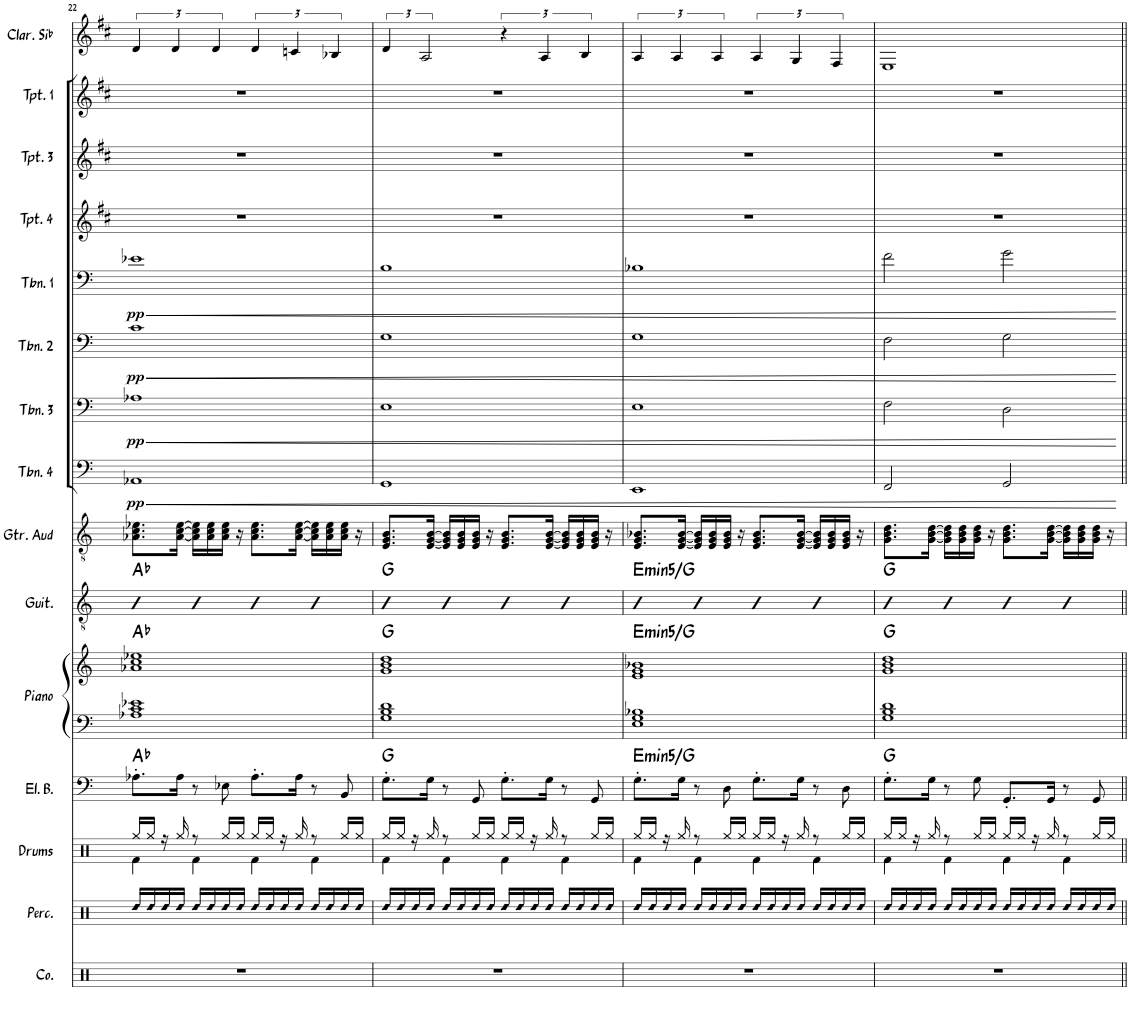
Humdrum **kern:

**kern	**kern	**kern	**kern	**harte	**kern	**kern	**harte	**kern	**harte	**kern	**kern	**dynam	**kern	**dynam	**kern	**dynam	**kern	**dynam	**kern	**kern	**kern	**kern
*part15	*part14	*part13	*part12	*part12	*part11	*part11	*part11	*part10	*part10	*part9	*part8	*part8	*part7	*part7	*part6	*part6	*part5	*part5	*part4	*part3	*part2	*part1
*staff16	*staff15	*staff14	*staff13	*	*staff12	*staff11	*	*staff10	*	*staff9	*staff8	*staff8	*staff7	*staff7	*staff6	*staff6	*staff5	*staff5	*staff4	*staff3	*staff2	*staff1
*I"Congas	*I"Percussion	*I"Drums	*I"Electric Bass	*	*I"Piano	*	*	*I"Guitar	*	*I"Guitar Audio	*I"Trombone 4	*	*I"Trombone 3	*	*I"Trombone 2	*	*I"Trombone 1	*	*I"Trumpet 4	*I"Trumpet 3	*I"Trumpet 1	*I"Clarinette en Sib
*I'Co.	*I'Perc.	*I'Drums	*I'El. B.	*	*I'Piano	*	*	*I'Guit.	*	*I'Gtr. Aud	*I'Tbn. 4	*	*I'Tbn. 3	*	*I'Tbn. 2	*	*I'Tbn. 1	*	*I'Tpt. 4	*I'Tpt. 3	*I'Tpt. 1	*I'Clar. Sib
!!LO:PB:g=z
*clefX	*clefX	*clefX	*clefF4	*	*clefF4	*clefG2	*	*clefGv2	*	*clefGv2	*clefF4	*	*clefF4	*	*clefF4	*	*clefF4	*	*clefG2	*clefG2	*clefG2	*clefG2
*	*	*	*Trd7c12	*	*	*	*	*	*	*	*	*	*	*	*	*	*	*	*Trd1c2	*Trd1c2	*Trd1c2	*Trd1c2
*k[]	*k[]	*k[]	*k[]	*	*k[]	*k[]	*	*k[]	*	*k[]	*k[]	*	*k[]	*	*k[]	*	*k[]	*	*k[f#c#]	*k[f#c#]	*k[f#c#]	*k[f#c#]
*M4/4	*M4/4	*M4/4	*M4/4	*	*M4/4	*M4/4	*	*M4/4	*	*M4/4	*M4/4	*	*M4/4	*	*M4/4	*	*M4/4	*	*M4/4	*M4/4	*M4/4	*M4/4
=22	=22	=22	=22	=22	=22	=22	=22	=22	=22	=22	=22	=22	=22	=22	=22	=22	=22	=22	=22	=22	=22	=22
!	!LO:N:head=diamond	!	!	!	!	!	!	!	!	!	!	!LO:HP:b	!	!LO:HP:b	!	!LO:HP:b	!	!LO:HP:b	!	!	!	!
*	*	*^	*	*	*	*	*	*	*	*	*	*	*	*	*	*	*	*	*	*	*	*
!	!	!	!	!	!	!	!	!	!	!	!	!	!LO:DY:n=1:b	!	!LO:DY:n=1:b	!	!LO:DY:n=1:b	!	!LO:DY:n=1:b	!	!	!	!
1r	16Rdd/LL	16Rgg/LL	4Rf\	8.A-X'\L	Ab:maj	1A-X 1c 1e-X	1a-X 1cc 1ee-X	Ab:maj	4B	Ab:maj	8.A-X\ 8.c\ 8.e-X\L	1AA-X	< pp	1A-X	< pp	1c	< pp	1e-X	< pp	1r	1r	1r	6d/
!	!LO:N:head=diamond	!	!	!	!	!	!	!	!	!	!	!	!	!	!	!	!	!	!	!	!	!	!
.	16Rdd/	16Rgg/JJ	.	.	.	.	.	.	.	.	.	.	.	.	.	.	.	.	.	.	.	.	.
!	!LO:N:head=diamond	!	!	!	!	!	!	!	!	!	!	!	!	!	!	!	!	!	!	!	!	!	!
.	16Rdd/	16r	.	.	.	.	.	.	.	.	.	.	.	.	.	.	.	.	.	.	.	.	.
.	.	.	.	.	.	.	.	.	.	.	.	.	.	.	.	.	.	.	.	.	.	.	6d/
!	!LO:N:head=diamond	!	!	!	!	!	!	!	!	!	!	!	!	!	!	!	!	!	!	!	!	!	!
.	16Rdd/JJ	16Rgg/	.	16A-\Jk	.	.	.	.	.	.	[16A-\ [16c\ [16e-\Jk	.	.	.	.	.	.	.	.	.	.	.	.
!	!LO:N:head=diamond	!	!	!	!	!	!	!	!	!	!	!	!	!	!	!	!	!	!	!	!	!	!
.	16Rdd/LL	8r	4Rf\	8r	.	.	.	.	4B	.	16A-\] 16c\] 16e-\]LL	.	.	.	.	.	.	.	.	.	.	.	.
!	!LO:N:head=diamond	!	!	!	!	!	!	!	!	!	!	!	!	!	!	!	!	!	!	!	!	!	!
.	16Rdd/	.	.	.	.	.	.	.	.	.	16A-\ 16c\ 16e-\	.	.	.	.	.	.	.	.	.	.	.	.
.	.	.	.	.	.	.	.	.	.	.	.	.	.	.	.	.	.	.	.	.	.	.	6d/
!	!LO:N:head=diamond	!	!	!	!	!	!	!	!	!	!	!	!	!	!	!	!	!	!	!	!	!	!
.	16Rdd/	16Rgg/LL	.	8E-X\	.	.	.	.	.	.	16A-\ 16c\ 16e-\JJ	.	.	.	.	.	.	.	.	.	.	.	.
!	!LO:N:head=diamond	!	!	!	!	!	!	!	!	!	!	!	!	!	!	!	!	!	!	!	!	!	!
.	16Rdd/JJ	16Rgg/JJ	.	.	.	.	.	.	.	.	16r	.	.	.	.	.	.	.	.	.	.	.	.
!	!LO:N:head=diamond	!	!	!	!	!	!	!	!	!	!	!	!	!	!	!	!	!	!	!	!	!	!
.	16Rdd/LL	16Rgg/LL	4Rf\	8.A-'\L	.	.	.	.	4B	.	8.A-\ 8.c\ 8.e-\L	.	.	.	.	.	.	.	.	.	.	.	6d/
!	!LO:N:head=diamond	!	!	!	!	!	!	!	!	!	!	!	!	!	!	!	!	!	!	!	!	!	!
.	16Rdd/	16Rgg/JJ	.	.	.	.	.	.	.	.	.	.	.	.	.	.	.	.	.	.	.	.	.
!	!LO:N:head=diamond	!	!	!	!	!	!	!	!	!	!	!	!	!	!	!	!	!	!	!	!	!	!
.	16Rdd/	16r	.	.	.	.	.	.	.	.	.	.	.	.	.	.	.	.	.	.	.	.	.
.	.	.	.	.	.	.	.	.	.	.	.	.	.	.	.	.	.	.	.	.	.	.	6cn/
!	!LO:N:head=diamond	!	!	!	!	!	!	!	!	!	!	!	!	!	!	!	!	!	!	!	!	!	!
.	16Rdd/JJ	16Rgg/	.	16A-\Jk	.	.	.	.	.	.	[16A-\ [16c\ [16e-\Jk	.	.	.	.	.	.	.	.	.	.	.	.
!	!LO:N:head=diamond	!	!	!	!	!	!	!	!	!	!	!	!	!	!	!	!	!	!	!	!	!	!
.	16Rdd/LL	8r	4Rf\	8r	.	.	.	.	4B	.	16A-\] 16c\] 16e-\]LL	.	.	.	.	.	.	.	.	.	.	.	.
!	!LO:N:head=diamond	!	!	!	!	!	!	!	!	!	!	!	!	!	!	!	!	!	!	!	!	!	!
.	16Rdd/	.	.	.	.	.	.	.	.	.	16A-\ 16c\ 16e-\	.	.	.	.	.	.	.	.	.	.	.	.
.	.	.	.	.	.	.	.	.	.	.	.	.	.	.	.	.	.	.	.	.	.	.	6B-X/
!	!LO:N:head=diamond	!	!	!	!	!	!	!	!	!	!	!	!	!	!	!	!	!	!	!	!	!	!
.	16Rdd/	16Rgg/LL	.	8BB/	.	.	.	.	.	.	16A-\ 16c\ 16e-\JJ	.	.	.	.	.	.	.	.	.	.	.	.
!	!LO:N:head=diamond	!	!	!	!	!	!	!	!	!	!	!	!	!	!	!	!	!	!	!	!	!	!
.	16Rdd/JJ	16Rgg/JJ	.	.	.	.	.	.	.	.	16r	.	.	.	.	.	.	.	.	.	.	.	.
=23	=23	=23	=23	=23	=23	=23	=23	=23	=23	=23	=23	=23	=23	=23	=23	=23	=23	=23	=23	=23	=23	=23	=23
!	!LO:N:head=diamond	!	!	!	!	!	!	!	!	!	!	!	!	!	!	!	!	!	!	!	!	!	!
1r	16Rdd/LL	16Rgg/LL	4Rf\	8.G'\L	G:maj	1G 1B 1d	1g 1b 1dd	G:maj	4B	G:maj	8.E/ 8.G/ 8.B/L	1GG	.	1E	.	1G	.	1B	.	1r	1r	1r	6d/
!	!LO:N:head=diamond	!	!	!	!	!	!	!	!	!	!	!	!	!	!	!	!	!	!	!	!	!	!
.	16Rdd/	16Rgg/JJ	.	.	.	.	.	.	.	.	.	.	.	.	.	.	.	.	.	.	.	.	.
!	!LO:N:head=diamond	!	!	!	!	!	!	!	!	!	!	!	!	!	!	!	!	!	!	!	!	!	!
.	16Rdd/	16r	.	.	.	.	.	.	.	.	.	.	.	.	.	.	.	.	.	.	.	.	.
.	.	.	.	.	.	.	.	.	.	.	.	.	.	.	.	.	.	.	.	.	.	.	3A/
!	!LO:N:head=diamond	!	!	!	!	!	!	!	!	!	!	!	!	!	!	!	!	!	!	!	!	!	!
.	16Rdd/JJ	16Rgg/	.	16G\Jk	.	.	.	.	.	.	[16E/ [16G/ [16B/Jk	.	.	.	.	.	.	.	.	.	.	.	.
!	!LO:N:head=diamond	!	!	!	!	!	!	!	!	!	!	!	!	!	!	!	!	!	!	!	!	!	!
.	16Rdd/LL	8r	4Rf\	8r	.	.	.	.	4B	.	16E/] 16G/] 16B/]LL	.	.	.	.	.	.	.	.	.	.	.	.
!	!LO:N:head=diamond	!	!	!	!	!	!	!	!	!	!	!	!	!	!	!	!	!	!	!	!	!	!
.	16Rdd/	.	.	.	.	.	.	.	.	.	16E/ 16G/ 16B/	.	.	.	.	.	.	.	.	.	.	.	.
!	!LO:N:head=diamond	!	!	!	!	!	!	!	!	!	!	!	!	!	!	!	!	!	!	!	!	!	!
.	16Rdd/	16Rgg/LL	.	8GG/	.	.	.	.	.	.	16E/ 16G/ 16B/JJ	.	.	.	.	.	.	.	.	.	.	.	.
!	!LO:N:head=diamond	!	!	!	!	!	!	!	!	!	!	!	!	!	!	!	!	!	!	!	!	!	!
.	16Rdd/JJ	16Rgg/JJ	.	.	.	.	.	.	.	.	16r	.	.	.	.	.	.	.	.	.	.	.	.
!	!LO:N:head=diamond	!	!	!	!	!	!	!	!	!	!	!	!	!	!	!	!	!	!	!	!	!	!
.	16Rdd/LL	16Rgg/LL	4Rf\	8.G'\L	.	.	.	.	4B	.	8.E/ 8.G/ 8.B/L	.	.	.	.	.	.	.	.	.	.	.	6r
!	!LO:N:head=diamond	!	!	!	!	!	!	!	!	!	!	!	!	!	!	!	!	!	!	!	!	!	!
.	16Rdd/	16Rgg/JJ	.	.	.	.	.	.	.	.	.	.	.	.	.	.	.	.	.	.	.	.	.
!	!LO:N:head=diamond	!	!	!	!	!	!	!	!	!	!	!	!	!	!	!	!	!	!	!	!	!	!
.	16Rdd/	16r	.	.	.	.	.	.	.	.	.	.	.	.	.	.	.	.	.	.	.	.	.
.	.	.	.	.	.	.	.	.	.	.	.	.	.	.	.	.	.	.	.	.	.	.	6A/
!	!LO:N:head=diamond	!	!	!	!	!	!	!	!	!	!	!	!	!	!	!	!	!	!	!	!	!	!
.	16Rdd/JJ	16Rgg/	.	16G\Jk	.	.	.	.	.	.	[16E/ [16G/ [16B/Jk	.	.	.	.	.	.	.	.	.	.	.	.
!	!LO:N:head=diamond	!	!	!	!	!	!	!	!	!	!	!	!	!	!	!	!	!	!	!	!	!	!
.	16Rdd/LL	8r	4Rf\	8r	.	.	.	.	4B	.	16E/] 16G/] 16B/]LL	.	.	.	.	.	.	.	.	.	.	.	.
!	!LO:N:head=diamond	!	!	!	!	!	!	!	!	!	!	!	!	!	!	!	!	!	!	!	!	!	!
.	16Rdd/	.	.	.	.	.	.	.	.	.	16E/ 16G/ 16B/	.	.	.	.	.	.	.	.	.	.	.	.
.	.	.	.	.	.	.	.	.	.	.	.	.	.	.	.	.	.	.	.	.	.	.	6B/
!	!LO:N:head=diamond	!	!	!	!	!	!	!	!	!	!	!	!	!	!	!	!	!	!	!	!	!	!
.	16Rdd/	16Rgg/LL	.	8GG/	.	.	.	.	.	.	16E/ 16G/ 16B/JJ	.	.	.	.	.	.	.	.	.	.	.	.
!	!LO:N:head=diamond	!	!	!	!	!	!	!	!	!	!	!	!	!	!	!	!	!	!	!	!	!	!
.	16Rdd/JJ	16Rgg/JJ	.	.	.	.	.	.	.	.	16r	.	.	.	.	.	.	.	.	.	.	.	.
=24	=24	=24	=24	=24	=24	=24	=24	=24	=24	=24	=24	=24	=24	=24	=24	=24	=24	=24	=24	=24	=24	=24	=24
!	!LO:N:head=diamond	!	!	!	!LO:H:kt=min5	!	!	!LO:H:kt=min5	!	!LO:H:kt=min5	!	!	!	!	!	!	!	!	!	!	!	!	!
1r	16Rdd/LL	16Rgg/LL	4Rf\	8.G'\L	E:(1,5)/b3	1E 1G 1B-X	1e 1g 1b-X	E:(1,5)/b3	4B	E:(1,5)/b3	8.E/ 8.G/ 8.B-X/L	1EE	.	1E	.	1G	.	1B-X	.	1r	1r	1r	6A/
!	!LO:N:head=diamond	!	!	!	!	!	!	!	!	!	!	!	!	!	!	!	!	!	!	!	!	!	!
.	16Rdd/	16Rgg/JJ	.	.	.	.	.	.	.	.	.	.	.	.	.	.	.	.	.	.	.	.	.
!	!LO:N:head=diamond	!	!	!	!	!	!	!	!	!	!	!	!	!	!	!	!	!	!	!	!	!	!
.	16Rdd/	16r	.	.	.	.	.	.	.	.	.	.	.	.	.	.	.	.	.	.	.	.	.
.	.	.	.	.	.	.	.	.	.	.	.	.	.	.	.	.	.	.	.	.	.	.	6A/
!	!LO:N:head=diamond	!	!	!	!	!	!	!	!	!	!	!	!	!	!	!	!	!	!	!	!	!	!
.	16Rdd/JJ	16Rgg/	.	16G\Jk	.	.	.	.	.	.	[16E/ [16G/ [16B-/Jk	.	.	.	.	.	.	.	.	.	.	.	.
!	!LO:N:head=diamond	!	!	!	!	!	!	!	!	!	!	!	!	!	!	!	!	!	!	!	!	!	!
.	16Rdd/LL	8r	4Rf\	8r	.	.	.	.	4B	.	16E/] 16G/] 16B-/]LL	.	.	.	.	.	.	.	.	.	.	.	.
!	!LO:N:head=diamond	!	!	!	!	!	!	!	!	!	!	!	!	!	!	!	!	!	!	!	!	!	!
.	16Rdd/	.	.	.	.	.	.	.	.	.	16E/ 16G/ 16B-/	.	.	.	.	.	.	.	.	.	.	.	.
.	.	.	.	.	.	.	.	.	.	.	.	.	.	.	.	.	.	.	.	.	.	.	6A/
!	!LO:N:head=diamond	!	!	!	!	!	!	!	!	!	!	!	!	!	!	!	!	!	!	!	!	!	!
.	16Rdd/	16Rgg/LL	.	8D\	.	.	.	.	.	.	16E/ 16G/ 16B-/JJ	.	.	.	.	.	.	.	.	.	.	.	.
!	!LO:N:head=diamond	!	!	!	!	!	!	!	!	!	!	!	!	!	!	!	!	!	!	!	!	!	!
.	16Rdd/JJ	16Rgg/JJ	.	.	.	.	.	.	.	.	16r	.	.	.	.	.	.	.	.	.	.	.	.
!	!LO:N:head=diamond	!	!	!	!	!	!	!	!	!	!	!	!	!	!	!	!	!	!	!	!	!	!
.	16Rdd/LL	16Rgg/LL	4Rf\	8.G'\L	.	.	.	.	4B	.	8.E/ 8.G/ 8.B-/L	.	.	.	.	.	.	.	.	.	.	.	6A/
!	!LO:N:head=diamond	!	!	!	!	!	!	!	!	!	!	!	!	!	!	!	!	!	!	!	!	!	!
.	16Rdd/	16Rgg/JJ	.	.	.	.	.	.	.	.	.	.	.	.	.	.	.	.	.	.	.	.	.
!	!LO:N:head=diamond	!	!	!	!	!	!	!	!	!	!	!	!	!	!	!	!	!	!	!	!	!	!
.	16Rdd/	16r	.	.	.	.	.	.	.	.	.	.	.	.	.	.	.	.	.	.	.	.	.
.	.	.	.	.	.	.	.	.	.	.	.	.	.	.	.	.	.	.	.	.	.	.	6G/
!	!LO:N:head=diamond	!	!	!	!	!	!	!	!	!	!	!	!	!	!	!	!	!	!	!	!	!	!
.	16Rdd/JJ	16Rgg/	.	16G\Jk	.	.	.	.	.	.	[16E/ [16G/ [16B-/Jk	.	.	.	.	.	.	.	.	.	.	.	.
!	!LO:N:head=diamond	!	!	!	!	!	!	!	!	!	!	!	!	!	!	!	!	!	!	!	!	!	!
.	16Rdd/LL	8r	4Rf\	8r	.	.	.	.	4B	.	16E/] 16G/] 16B-/]LL	.	.	.	.	.	.	.	.	.	.	.	.
!	!LO:N:head=diamond	!	!	!	!	!	!	!	!	!	!	!	!	!	!	!	!	!	!	!	!	!	!
.	16Rdd/	.	.	.	.	.	.	.	.	.	16E/ 16G/ 16B-/	.	.	.	.	.	.	.	.	.	.	.	.
.	.	.	.	.	.	.	.	.	.	.	.	.	.	.	.	.	.	.	.	.	.	.	6F#/
!	!LO:N:head=diamond	!	!	!	!	!	!	!	!	!	!	!	!	!	!	!	!	!	!	!	!	!	!
.	16Rdd/	16Rgg/LL	.	8D\	.	.	.	.	.	.	16E/ 16G/ 16B-/JJ	.	.	.	.	.	.	.	.	.	.	.	.
!	!LO:N:head=diamond	!	!	!	!	!	!	!	!	!	!	!	!	!	!	!	!	!	!	!	!	!	!
.	16Rdd/JJ	16Rgg/JJ	.	.	.	.	.	.	.	.	16r	.	.	.	.	.	.	.	.	.	.	.	.
=25	=25	=25	=25	=25	=25	=25	=25	=25	=25	=25	=25	=25	=25	=25	=25	=25	=25	=25	=25	=25	=25	=25	=25
!	!LO:N:head=diamond	!	!	!	!	!	!	!	!	!	!	!	!	!	!	!	!	!	!	!	!	!	!
1r	16Rdd/LL	16Rgg/LL	4Rf\	8.G'\L	G:maj	1G 1B 1d	1g 1b 1dd	G:maj	4B	G:maj	8.G\ 8.B\ 8.d\L	2FF/	.	2F\	.	2F\	.	2f\	.	1r	1r	1r	1E
!	!LO:N:head=diamond	!	!	!	!	!	!	!	!	!	!	!	!	!	!	!	!	!	!	!	!	!	!
.	16Rdd/	16Rgg/JJ	.	.	.	.	.	.	.	.	.	.	.	.	.	.	.	.	.	.	.	.	.
!	!LO:N:head=diamond	!	!	!	!	!	!	!	!	!	!	!	!	!	!	!	!	!	!	!	!	!	!
.	16Rdd/	16r	.	.	.	.	.	.	.	.	.	.	.	.	.	.	.	.	.	.	.	.	.
!	!LO:N:head=diamond	!	!	!	!	!	!	!	!	!	!	!	!	!	!	!	!	!	!	!	!	!	!
.	16Rdd/JJ	16Rgg/	.	16G\Jk	.	.	.	.	.	.	[16G\ [16B\ [16d\Jk	.	.	.	.	.	.	.	.	.	.	.	.
!	!LO:N:head=diamond	!	!	!	!	!	!	!	!	!	!	!	!	!	!	!	!	!	!	!	!	!	!
.	16Rdd/LL	8r	4Rf\	8r	.	.	.	.	4B	.	16G\] 16B\] 16d\]LL	.	.	.	.	.	.	.	.	.	.	.	.
!	!LO:N:head=diamond	!	!	!	!	!	!	!	!	!	!	!	!	!	!	!	!	!	!	!	!	!	!
.	16Rdd/	.	.	.	.	.	.	.	.	.	16G\ 16B\ 16d\	.	.	.	.	.	.	.	.	.	.	.	.
!	!LO:N:head=diamond	!	!	!	!	!	!	!	!	!	!	!	!	!	!	!	!	!	!	!	!	!	!
.	16Rdd/	16Rgg/LL	.	8G\	.	.	.	.	.	.	16G\ 16B\ 16d\JJ	.	.	.	.	.	.	.	.	.	.	.	.
!	!LO:N:head=diamond	!	!	!	!	!	!	!	!	!	!	!	!	!	!	!	!	!	!	!	!	!	!
.	16Rdd/JJ	16Rgg/JJ	.	.	.	.	.	.	.	.	16r	.	.	.	.	.	.	.	.	.	.	.	.
!	!LO:N:head=diamond	!	!	!	!	!	!	!	!	!	!	!	!	!	!	!	!	!	!	!	!	!	!
.	16Rdd/LL	16Rgg/LL	4Rf\	8.GG'/L	.	.	.	.	4B	.	8.G\ 8.B\ 8.d\L	2GG/	.	2D\	.	2G\	.	2g\	.	.	.	.	.
!	!LO:N:head=diamond	!	!	!	!	!	!	!	!	!	!	!	!	!	!	!	!	!	!	!	!	!	!
.	16Rdd/	16Rgg/JJ	.	.	.	.	.	.	.	.	.	.	.	.	.	.	.	.	.	.	.	.	.
!	!LO:N:head=diamond	!	!	!	!	!	!	!	!	!	!	!	!	!	!	!	!	!	!	!	!	!	!
.	16Rdd/	16r	.	.	.	.	.	.	.	.	.	.	.	.	.	.	.	.	.	.	.	.	.
!	!LO:N:head=diamond	!	!	!	!	!	!	!	!	!	!	!	!	!	!	!	!	!	!	!	!	!	!
.	16Rdd/JJ	16Rgg/	.	16GG/Jk	.	.	.	.	.	.	[16G\ [16B\ [16d\Jk	.	.	.	.	.	.	.	.	.	.	.	.
!	!LO:N:head=diamond	!	!	!	!	!	!	!	!	!	!	!	!	!	!	!	!	!	!	!	!	!	!
.	16Rdd/LL	8r	4Rf\	8r	.	.	.	.	4B	.	16G\] 16B\] 16d\]LL	.	.	.	.	.	.	.	.	.	.	.	.
!	!LO:N:head=diamond	!	!	!	!	!	!	!	!	!	!	!	!	!	!	!	!	!	!	!	!	!	!
.	16Rdd/	.	.	.	.	.	.	.	.	.	16G\ 16B\ 16d\	.	.	.	.	.	.	.	.	.	.	.	.
!	!LO:N:head=diamond	!	!	!	!	!	!	!	!	!	!	!	!	!	!	!	!	!	!	!	!	!	!
.	16Rdd/	16Rgg/LL	.	8GG/	.	.	.	.	.	.	16G\ 16B\ 16d\JJ	.	.	.	.	.	.	.	.	.	.	.	.
!	!LO:N:head=diamond	!	!	!	!	!	!	!	!	!	!	!	!	!	!	!	!	!	!	!	!	!	!
.	16Rdd/JJ	16Rgg/JJ	.	.	.	.	.	.	.	.	16r	.	.	.	.	.	.	.	.	.	.	.	.
*	*	*v	*v	*	*	*	*	*	*	*	*	*	*	*	*	*	*	*	*	*	*	*	*
.	.	.	.	.	.	.	.	.	.	.	.	[	.	[	.	[	.	[	.	.	.	.
=||	=||	=||	=||	=||	=||	=||	=||	=||	=||	=||	=||	=||	=||	=||	=||	=||	=||	=||	=||	=||	=||	=||
*-	*-	*-	*-	*-	*-	*-	*-	*-	*-	*-	*-	*-	*-	*-	*-	*-	*-	*-	*-	*-	*-	*-
